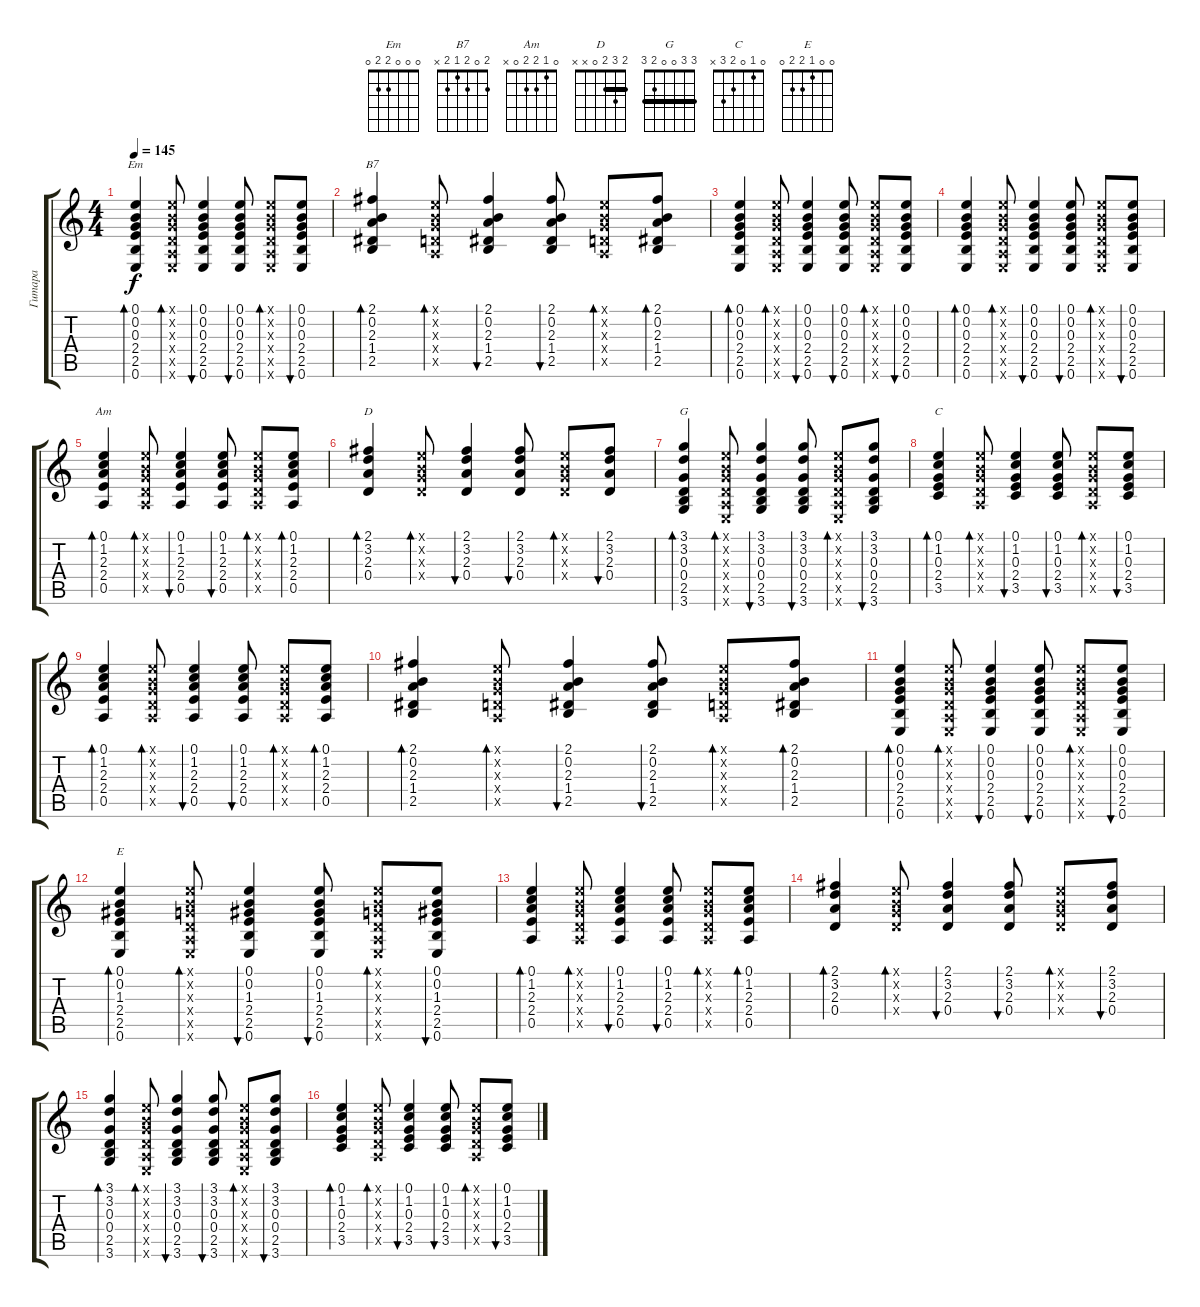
\track ("Гитара" "Гитара") {instrument acousticguitarsteel}
\staff {score tabs}
\tuning (E4 B3 G3 D3 A2 E2) {hide}
\chord ("Em" 0 0 0 2 2 0)
\chord ("B7" 2 0 2 1 2 x)
\chord ("Am" 0 1 2 2 0 x)
\chord ("D" 2 3 2 0 x x) {barre 2}
\chord ("G" 3 3 0 0 2 3) {barre 3}
\chord ("C" 0 1 0 2 3 x)
\chord ("E" 0 0 1 2 2 0)
\ts (4 4)
\tempo 145
\clef g2
\ks c
(0.1 0.2 0.3 2.4 2.5 0.6).4{bd 60 ch "Em" dy f} (0.1{x} 0.2{x} 0.3{x} 0.4{x} 0.5{x} 0.6{x}).8{bd 60} (0.1 0.2 0.3 2.4 2.5 0.6).4{bu 60} (0.1 0.2 0.3 2.4 2.5 0.6).8{bu 60} (0.1{x} 0.2{x} 0.3{x} 0.4{x} 0.5{x} 0.6{x}).8{bd 60} (0.1 0.2 0.3 2.4 2.5 0.6).8{bu 60} |
(2.1 0.2 2.3 1.4 2.5).4{bd 60 ch "B7"} (0.1{x} 0.2{x} 0.3{x} 0.4{x} 0.5{x}).8{bd 60} (2.1 0.2 2.3 1.4 2.5).4{bu 60} (2.1 0.2 2.3 1.4 2.5).8{bu 60} (0.1{x} 0.2{x} 0.3{x} 0.4{x} 0.5{x}).8{bd 60} (2.1 0.2 2.3 1.4 2.5).8{bd 60} |
(0.1 0.2 0.3 2.4 2.5 0.6).4{bd 60} (0.1{x} 0.2{x} 0.3{x} 0.4{x} 0.5{x} 0.6{x}).8{bd 60} (0.1 0.2 0.3 2.4 2.5 0.6).4{bu 60} (0.1 0.2 0.3 2.4 2.5 0.6).8{bu 60} (0.1{x} 0.2{x} 0.3{x} 0.4{x} 0.5{x} 0.6{x}).8{bd 60} (0.1 0.2 0.3 2.4 2.5 0.6).8{bu 60} |
(0.1 0.2 0.3 2.4 2.5 0.6).4{bd 60} (0.1{x} 0.2{x} 0.3{x} 0.4{x} 0.5{x} 0.6{x}).8{bd 60} (0.1 0.2 0.3 2.4 2.5 0.6).4{bu 60} (0.1 0.2 0.3 2.4 2.5 0.6).8{bu 60} (0.1{x} 0.2{x} 0.3{x} 0.4{x} 0.5{x} 0.6{x}).8{bd 60} (0.1 0.2 0.3 2.4 2.5 0.6).8{bu 60} |
(0.1 1.2 2.3 2.4 0.5).4{bd 60 ch "Am"} (0.1{x} 0.2{x} 0.3{x} 0.4{x} 0.5{x}).8{bd 60} (0.1 1.2 2.3 2.4 0.5).4{bu 60} (0.1 1.2 2.3 2.4 0.5).8{bu 60} (0.1{x} 0.2{x} 0.3{x} 0.4{x} 0.5{x}).8{bd 60} (0.1 1.2 2.3 2.4 0.5).8{bd 60} |
(2.1 3.2 2.3 0.4).4{bd 60 ch "D"} (0.1{x} 0.2{x} 0.3{x} 0.4{x}).8{bd 60} (2.1 3.2 2.3 0.4).4{bu 60} (2.1 3.2 2.3 0.4).8{bu 60} (0.1{x} 0.2{x} 0.3{x} 0.4{x}).8{bd 60} (2.1 3.2 2.3 0.4).8{bu 60} |
(3.1 3.2 0.3 0.4 2.5 3.6).4{bd 60 ch "G"} (0.1{x} 0.2{x} 0.3{x} 0.4{x} 0.5{x} 0.6{x}).8{bd 60} (3.1 3.2 0.3 0.4 2.5 3.6).4{bu 60} (3.1 3.2 0.3 0.4 2.5 3.6).8{bu 60} (0.1{x} 0.2{x} 0.3{x} 0.4{x} 0.5{x} 0.6{x}).8{bd 60} (3.1 3.2 0.3 0.4 2.5 3.6).8{bu 60} |
(0.1 1.2 0.3 2.4 3.5).4{bd 60 ch "C"} (0.1{x} 0.2{x} 0.3{x} 0.4{x} 0.5{x}).8{bd 60} (0.1 1.2 0.3 2.4 3.5).4{bu 60} (0.1 1.2 0.3 2.4 3.5).8{bu 60} (0.1{x} 0.2{x} 0.3{x} 0.4{x} 0.5{x}).8{bd 60} (0.1 1.2 0.3 2.4 3.5).8{bu 60} |
(0.1 1.2 2.3 2.4 0.5).4{bd 60} (0.1{x} 0.2{x} 0.3{x} 0.4{x} 0.5{x}).8{bd 60} (0.1 1.2 2.3 2.4 0.5).4{bu 60} (0.1 1.2 2.3 2.4 0.5).8{bu 60} (0.1{x} 0.2{x} 0.3{x} 0.4{x} 0.5{x}).8{bd 60} (0.1 1.2 2.3 2.4 0.5).8{bd 60} |
(2.1 0.2 2.3 1.4 2.5).4{bd 60} (0.1{x} 0.2{x} 0.3{x} 0.4{x} 0.5{x}).8{bd 60} (2.1 0.2 2.3 1.4 2.5).4{bu 60} (2.1 0.2 2.3 1.4 2.5).8{bu 60} (0.1{x} 0.2{x} 0.3{x} 0.4{x} 0.5{x}).8{bd 60} (2.1 0.2 2.3 1.4 2.5).8{bd 60} |
(0.1 0.2 0.3 2.4 2.5 0.6).4{bd 60} (0.1{x} 0.2{x} 0.3{x} 0.4{x} 0.5{x} 0.6{x}).8{bd 60} (0.1 0.2 0.3 2.4 2.5 0.6).4{bu 60} (0.1 0.2 0.3 2.4 2.5 0.6).8{bu 60} (0.1{x} 0.2{x} 0.3{x} 0.4{x} 0.5{x} 0.6{x}).8{bd 60} (0.1 0.2 0.3 2.4 2.5 0.6).8{bu 60} |
(0.1 0.2 1.3 2.4 2.5 0.6).4{bd 60 ch "E"} (0.1{x} 0.2{x} 0.3{x} 0.4{x} 0.5{x} 0.6{x}).8{bd 60} (0.1 0.2 1.3 2.4 2.5 0.6).4{bu 60} (0.1 0.2 1.3 2.4 2.5 0.6).8{bu 60} (0.1{x} 0.2{x} 0.3{x} 0.4{x} 0.5{x} 0.6{x}).8{bd 60} (0.1 0.2 1.3 2.4 2.5 0.6).8{bu 60} |
(0.1 1.2 2.3 2.4 0.5).4{bd 60} (0.1{x} 0.2{x} 0.3{x} 0.4{x} 0.5{x}).8{bd 60} (0.1 1.2 2.3 2.4 0.5).4{bu 60} (0.1 1.2 2.3 2.4 0.5).8{bu 60} (0.1{x} 0.2{x} 0.3{x} 0.4{x} 0.5{x}).8{bd 60} (0.1 1.2 2.3 2.4 0.5).8{bd 60} |
(2.1 3.2 2.3 0.4).4{bd 60} (0.1{x} 0.2{x} 0.3{x} 0.4{x}).8{bd 60} (2.1 3.2 2.3 0.4).4{bu 60} (2.1 3.2 2.3 0.4).8{bu 60} (0.1{x} 0.2{x} 0.3{x} 0.4{x}).8{bd 60} (2.1 3.2 2.3 0.4).8{bu 60} |
(3.1 3.2 0.3 0.4 2.5 3.6).4{bd 60} (0.1{x} 0.2{x} 0.3{x} 0.4{x} 0.5{x} 0.6{x}).8{bd 60} (3.1 3.2 0.3 0.4 2.5 3.6).4{bu 60} (3.1 3.2 0.3 0.4 2.5 3.6).8{bu 60} (0.1{x} 0.2{x} 0.3{x} 0.4{x} 0.5{x} 0.6{x}).8{bd 60} (3.1 3.2 0.3 0.4 2.5 3.6).8{bu 60} |
(0.1 1.2 0.3 2.4 3.5).4{bd 60} (0.1{x} 0.2{x} 0.3{x} 0.4{x} 0.5{x}).8{bd 60} (0.1 1.2 0.3 2.4 3.5).4{bu 60} (0.1 1.2 0.3 2.4 3.5).8{bu 60} (0.1{x} 0.2{x} 0.3{x} 0.4{x} 0.5{x}).8{bd 60} (0.1 1.2 0.3 2.4 3.5).8{bu 60}
